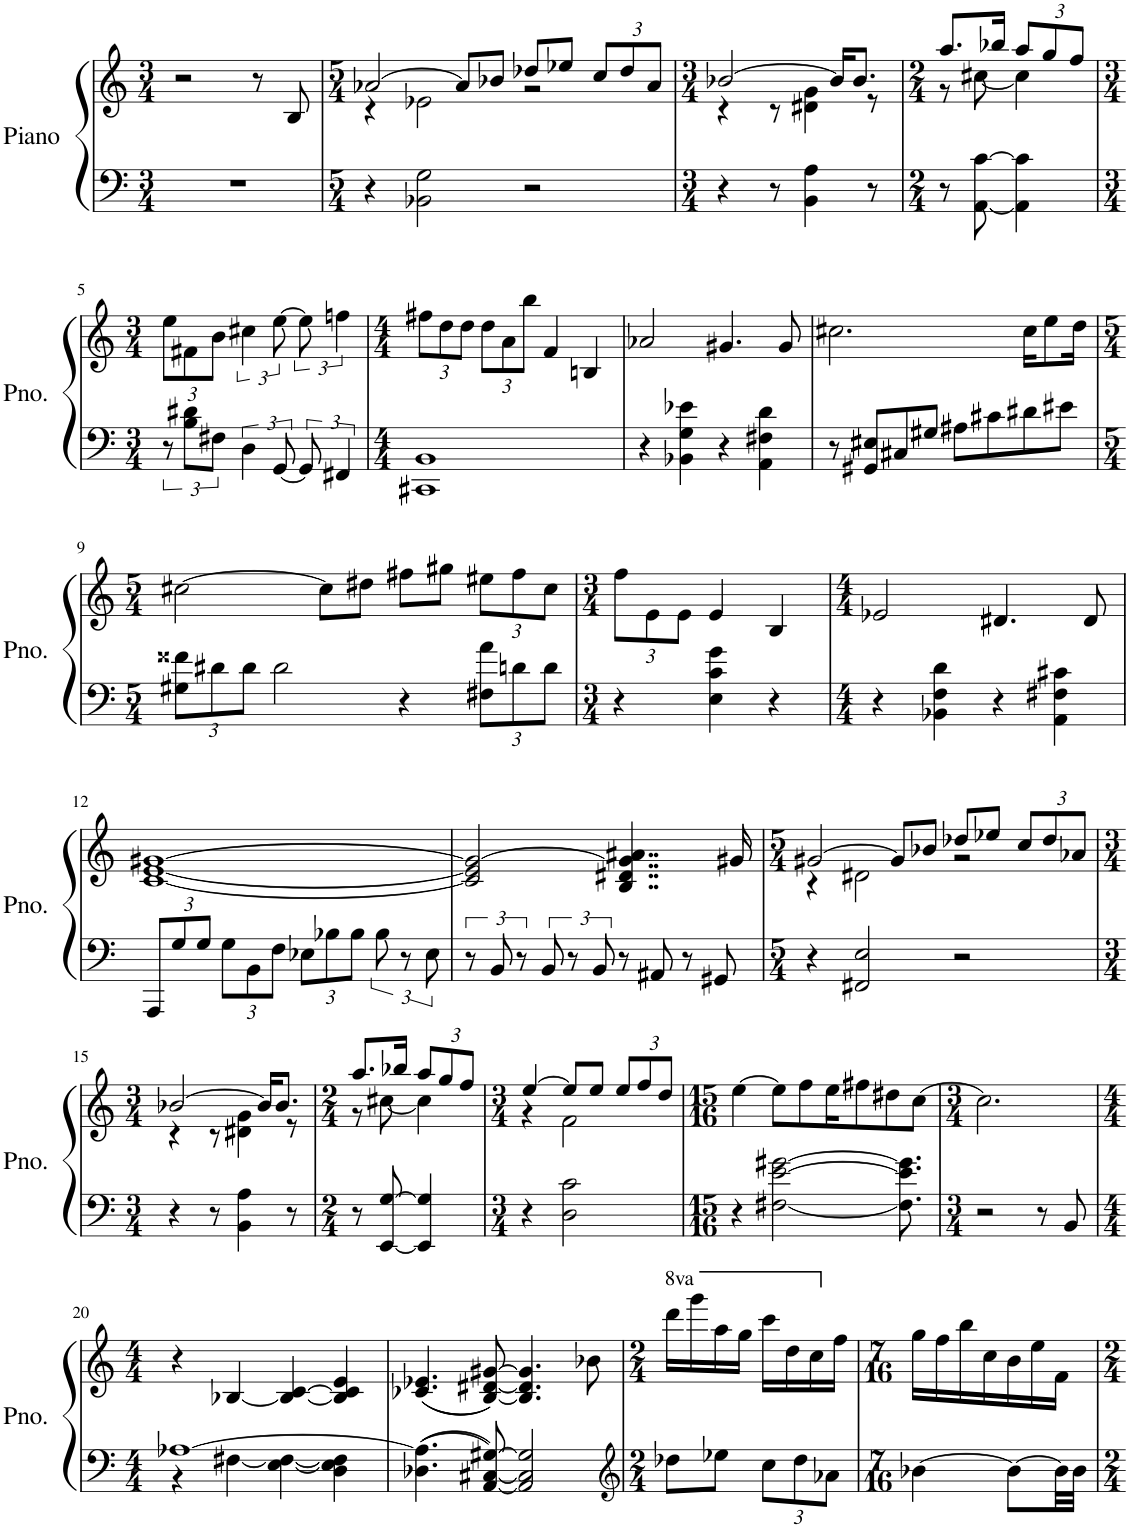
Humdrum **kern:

**kern	**kern
*part1	*part1
*staff2	*staff1
*I"Piano	*
*I'Pno.	*
*clefF4	*clefG2
*k[]	*k[]
*M3/4	*M3/4
=1	=1
2.r	2r
.	8r
.	8B/
=2	=2
*M5/4	*M5/4
*	*^
4r	[2a-X/	4r
2BB-X\ 2G\	.	2e-X\
.	8a-/L]	.
.	8b-X/J	.
2r	8dd-X/L	2r
.	8ee-X/J	.
*	*Xbrackettup	*
.	12cc/L	.
.	12dd-/	.
.	12a-/J	.
=3	=3	=3
*M3/4	*M3/4	*
4r	[2b-X/	4r
8r	.	8r
4BB\ 4A\	.	4d#X\ 4g\
.	16b-/KL]	.
.	8.b-/J	.
8r	.	8r
=4	=4	=4
*M2/4	*M2/4	*
8r	8.aa/L	8r
[8AA\ [8c\	.	[8cc#X\
.	16bb-X/Jk	.
4AA\] 4c\]	12aa/L	4cc#\]
.	12gg/	.
.	12ff/J	.
*	*v	*v
!!LO:LB:g=z
=5	=5
*M3/4	*M3/4
12r	12ee\L
12B\ 12d#X\L	12f#X\
12F#X\J	12b\J
*	*brackettup
6D\	6cc#X\
[12GG/	[12ee\
12GG/]	12ee\]
6FF#X/	6ffn\
=6	=6
*M4/4	*M4/4
*	*Xbrackettup
1CC#X 1BB	12ff#X\L
.	12dd\
.	12dd\J
.	12dd\L
.	12a\
.	12bb\J
.	4f/
.	4Bn/
=7	=7
4r	2a-X/
4BB-X\ 4G\ 4e-X\	.
4r	4.g#X/
4AA\ 4F#X\ 4d\	.
.	8g#/
=8	=8
8r	2.cc#X\
8GG#X/ 8E#X/L	.
8C#X/	.
8G#X/J	.
8A#X\L	.
8c#X\	.
8d#X\	16cc#\KL
.	8ee\
8e#X\J	.
.	16dd\Jk
!!LO:LB:g=z
=9	=9
*M5/4	*M5/4
*Xbrackettup	*
12G#X\ 12f##X\L	[2cc#X\
12d#X\	.
12d#\J	.
2d#\	.
.	8cc#\L]
.	8dd#X\J
4r	8ff#X\L
.	8gg#X\J
12F#X\ 12a\L	12ee#X\L
12dn\	12ff#\
12d\J	12cc#\J
=10	=10
*M3/4	*M3/4
4r	12ff\L
.	12e\
.	12e\J
4E\ 4c\ 4g\	4e/
4r	4B/
=11	=11
*M4/4	*M4/4
4r	2e-X/
4BB-X\ 4F\ 4d\	.
4r	4.d#X/
4AA\ 4F#X\ 4c#X\	.
.	8d#/
!!LO:LB:g=z
=12	=12
12AAA/L	[1c [1e [1g#X
12G/	.
12G/J	.
12G\L	.
12BB\	.
12F\J	.
12E-X\L	.
12B-X\	.
12B-\J	.
*brackettup	*
12B-\	.
12r	.
12E-\	.
=13	=13
12r	2c/] 2e/] 2g#/_
12BB/	.
12r	.
12BB/	.
12r	.
12BB/	.
8r	4..B/ 4..d#X/ 4..g#/] 4..a#X/
8AA#X/	.
8r	.
8GG#X/	.
.	16g#X/
=14	=14
*M5/4	*M5/4
*	*^
4r	[2g#X/	4r
2FF#X/ 2E/	.	2d#X\
.	8g#/L]	.
.	8b-X/J	.
2r	8dd-X/L	2r
.	8ee-X/J	.
.	12cc/L	.
.	12dd-/	.
.	12a-X/J	.
!!LO:LB:g=z	!!
=15	=15	=15
*M3/4	*M3/4	*
4r	[2b-X/	4r
8r	.	8r
4BB\ 4A\	.	4d#X\ 4g\
.	16b-/KL]	.
.	8.b-/J	.
8r	.	8r
=16	=16	=16
*M2/4	*M2/4	*
8r	8.aa/L	8r
[8EE/ [8G/	.	[8cc#X\
.	16bb-X/Jk	.
4EE/] 4G/]	12aa/L	4cc#\]
.	12gg/	.
.	12ff/J	.
=17	=17	=17
*M3/4	*M3/4	*
4r	[4ee/	4r
2D\ 2c\	8ee/L]	2f\
.	8ee/J	.
.	12ee/L	.
.	12ff/	.
.	12dd/J	.
*	*v	*v
=18	=18
*M15/16	*M15/16
4r	[4ee\
[2F#X\ [2e\ [2g#X\	8ee\L]
.	8ff\
.	16ee\K
.	8ff#X\
.	8dd#X\
8.F#\] 8.e\] 8.g#\]	.
.	[8cc\J
=19	=19
*M3/4	*M3/4
2r	2.cc\]
8r	.
8BB/	.
!!LO:LB:g=z
=20	=20
*M4/4	*M4/4
*^	*
[1A-X	4r	4r
.	[4F#X\	[4B-X/
.	[4E\ 4F#\_	4B-/_ [4c/
.	4D\ 4E\] 4F#\]	4B-/] 4c/] 4e/
*v	*v	*
=21	=21
4.D-X\ 4.A-\]	((4.c-X/ 4.e-X/
[8AA/ [8C#X/ [8G#X/	[8B/ [8d#X/ [8g#X/))
2AA/] 2C#/] 2G#/]	4.B/] 4.d#/] 4.g#/]
.	8b-X\
=22	=22
*clefG2	*
*M2/4	*M2/4
*	*8va
8dd-X\L	16dddd\LL
.	16gggg\
8ee-X\J	16aaa\
.	16ggg\JJ
*Xbrackettup	*
12cc\L	16cccc\LL
.	16ddd\
12dd-\	.
.	16ccc\
12a-X\J	.
.	16fff\JJ
=23	=23
*M7/16	*M7/16
*	*X8va
[4b-X\	16gg\LL
.	16ff\
.	16bb\
.	16cc\
8b-\L_	16b\
.	16ee\
32b-\LL]	16f\JJ
32b-\JJJ	.
=	=
*-	*-
